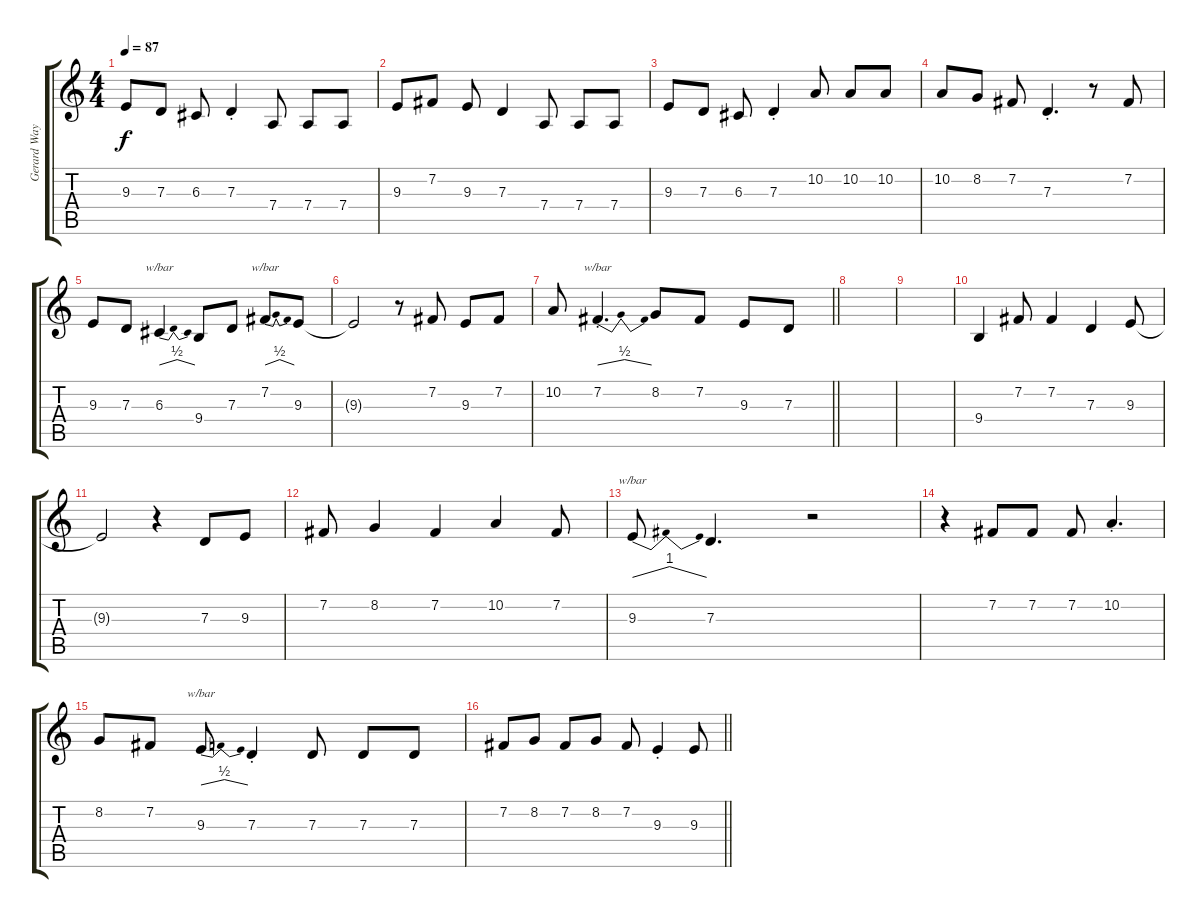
\track ("Gerard Way [Vocals]" "Gerard Way") {instrument altosax}
\staff {score tabs}
\tuning (E4 B3 G3 D3 A2 E2) {hide}
\ts (4 4)
\tempo 87
\clef g2
\ks c
9.3.8{dy f} 7.3.8 6.3.8 7.3{st}.4 7.4.8 7.4.8 7.4.8 |
9.3.8 7.2.8 9.3.8 7.3.4 7.4.8 7.4.8 7.4.8 |
9.3.8 7.3.8 6.3.8 7.3{st}.4 10.2.8 10.2.8 10.2.8 |
10.2.8 8.2.8 7.2.8 7.3{st}.4{d} r.8 7.2.8 |
9.3.8 7.3.8 6.3.4{tbe (dip default 0 0 30 2 60 0)} 9.4.8 7.3.8 7.2.8{tbe (dip default 0 0 30 2 60 0)} 9.3.8 |
9.3{t}.2 r.8 7.2.8 9.3.8 7.2.8 |
\barLineRight lightlight
10.2.8 7.2{st}.4{d tbe (dip default 0 0 30 2 60 0)} 8.2.8 7.2.8 9.3.8 7.3.8 |
|
|
9.4.4 7.2.8 7.2.4 7.3.4 9.3.8 |
9.3{t}.2 r.4 7.3.8 9.3.8 |
7.2.8 8.2.4 7.2.4 10.2.4 7.2.8 |
9.3.8{tbe (dip default 0 0 30 4 60 0)} 7.3.4{d} r.2 |
r.4 7.2.8 7.2.8 7.2.8 10.2{st}.4{d} |
8.2.8 7.2.8 9.3.8{tbe (dip default 0 0 30 2 60 0)} 7.3{st}.4 7.3.8 7.3.8 7.3.8 |
\barLineRight lightlight
7.2.8 8.2.8 7.2.8 8.2.8 7.2.8 9.3{st}.4 9.3.8
